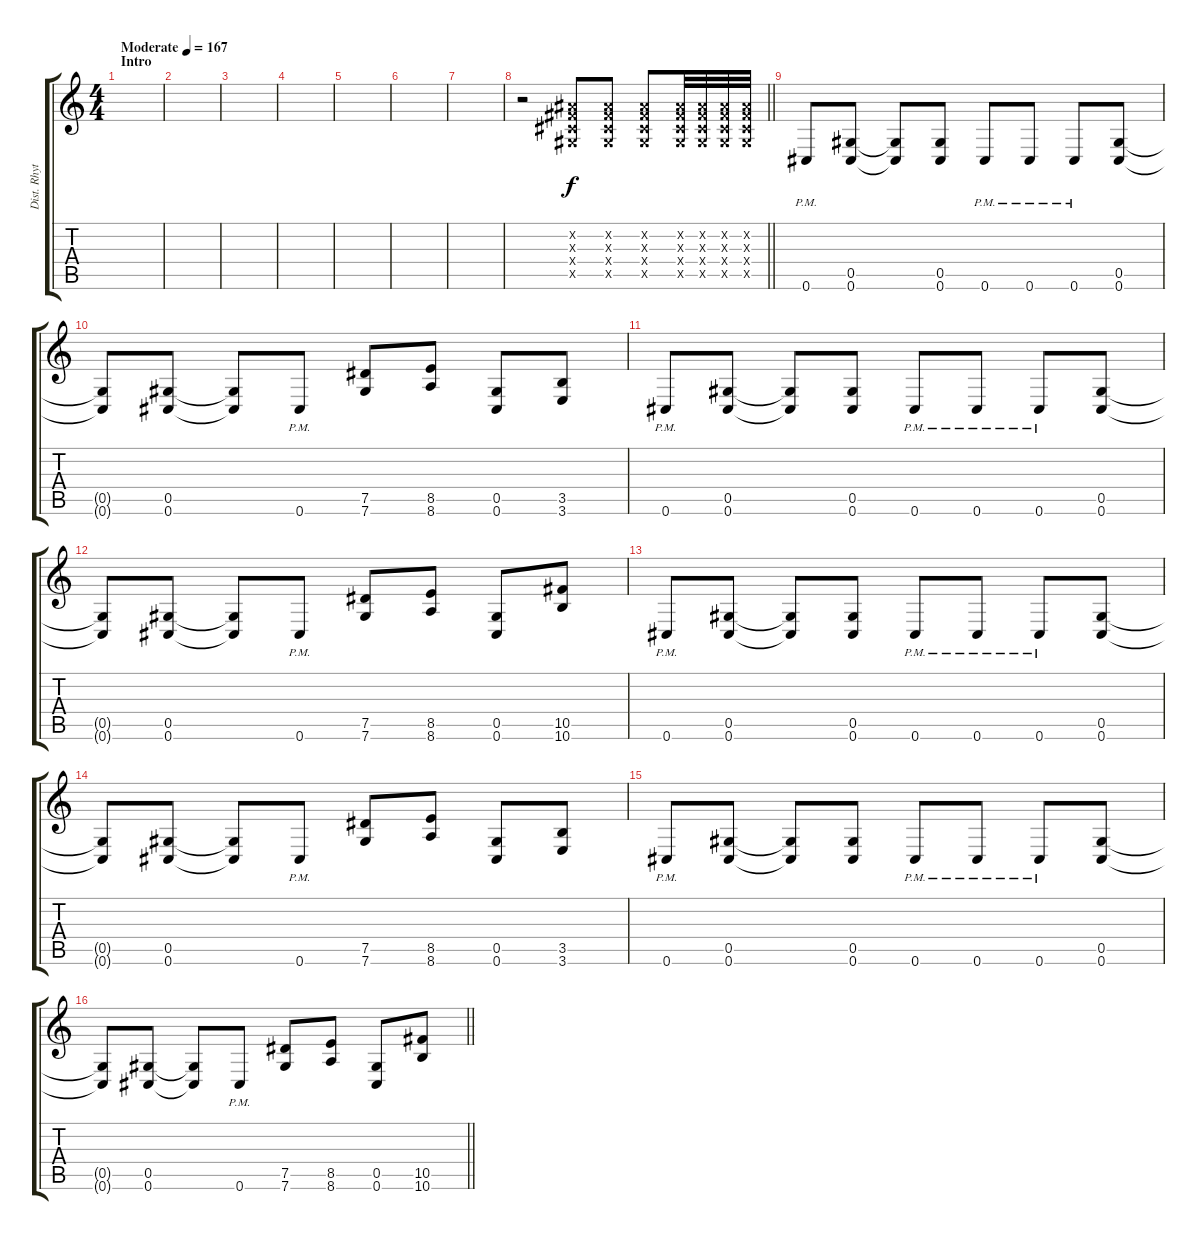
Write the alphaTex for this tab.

\track ("Dist. Rhytm Guitar [L]" "Dist. Rhyt") {instrument distortionguitar}
\staff {score tabs}
\tuning (Eb4 Bb3 Gb3 Db3 Ab2 Db2) {hide}
\ts (4 4)
\section ("" "Intro")
\tempo (167 "Moderate")
\clef g2
\ks c
|
|
|
|
|
|
|
\barLineRight lightlight
r.2 (0.2{x} 0.3{x} 0.4{x} 0.5{x}).8 (0.2{x} 0.3{x} 0.4{x} 0.5{x}).8 (0.2{x} 0.3{x} 0.4{x} 0.5{x}).8 (0.2{x} 0.3{x} 0.4{x} 0.5{x}).32 (0.2{x} 0.3{x} 0.4{x} 0.5{x}).32 (0.2{x} 0.3{x} 0.4{x} 0.5{x}).32 (0.2{x} 0.3{x} 0.4{x} 0.5{x}).32 |
0.6{pm}.8 (0.5 0.6).8 (0.5{t} 0.6{t}).8 (0.5 0.6).8 0.6{pm}.8 0.6{pm}.8 0.6{pm}.8 (0.5 0.6).8 |
(0.5{t} 0.6{t}).8 (0.5 0.6).8 (0.5{t} 0.6{t}).8 0.6{pm}.8 (7.5 7.6).8 (8.5 8.6).8 (0.5 0.6).8 (3.5 3.6).8 |
0.6{pm}.8 (0.5 0.6).8 (0.5{t} 0.6{t}).8 (0.5 0.6).8 0.6{pm}.8 0.6{pm}.8 0.6{pm}.8 (0.5 0.6).8 |
(0.5{t} 0.6{t}).8 (0.5 0.6).8 (0.5{t} 0.6{t}).8 0.6{pm}.8 (7.5 7.6).8 (8.5 8.6).8 (0.5 0.6).8 (10.5 10.6).8 |
0.6{pm}.8 (0.5 0.6).8 (0.5{t} 0.6{t}).8 (0.5 0.6).8 0.6{pm}.8 0.6{pm}.8 0.6{pm}.8 (0.5 0.6).8 |
(0.5{t} 0.6{t}).8 (0.5 0.6).8 (0.5{t} 0.6{t}).8 0.6{pm}.8 (7.5 7.6).8 (8.5 8.6).8 (0.5 0.6).8 (3.5 3.6).8 |
0.6{pm}.8 (0.5 0.6).8 (0.5{t} 0.6{t}).8 (0.5 0.6).8 0.6{pm}.8 0.6{pm}.8 0.6{pm}.8 (0.5 0.6).8 |
\barLineRight lightlight
(0.5{t} 0.6{t}).8 (0.5 0.6).8 (0.5{t} 0.6{t}).8 0.6{pm}.8 (7.5 7.6).8 (8.5 8.6).8 (0.5 0.6).8 (10.5 10.6).8
